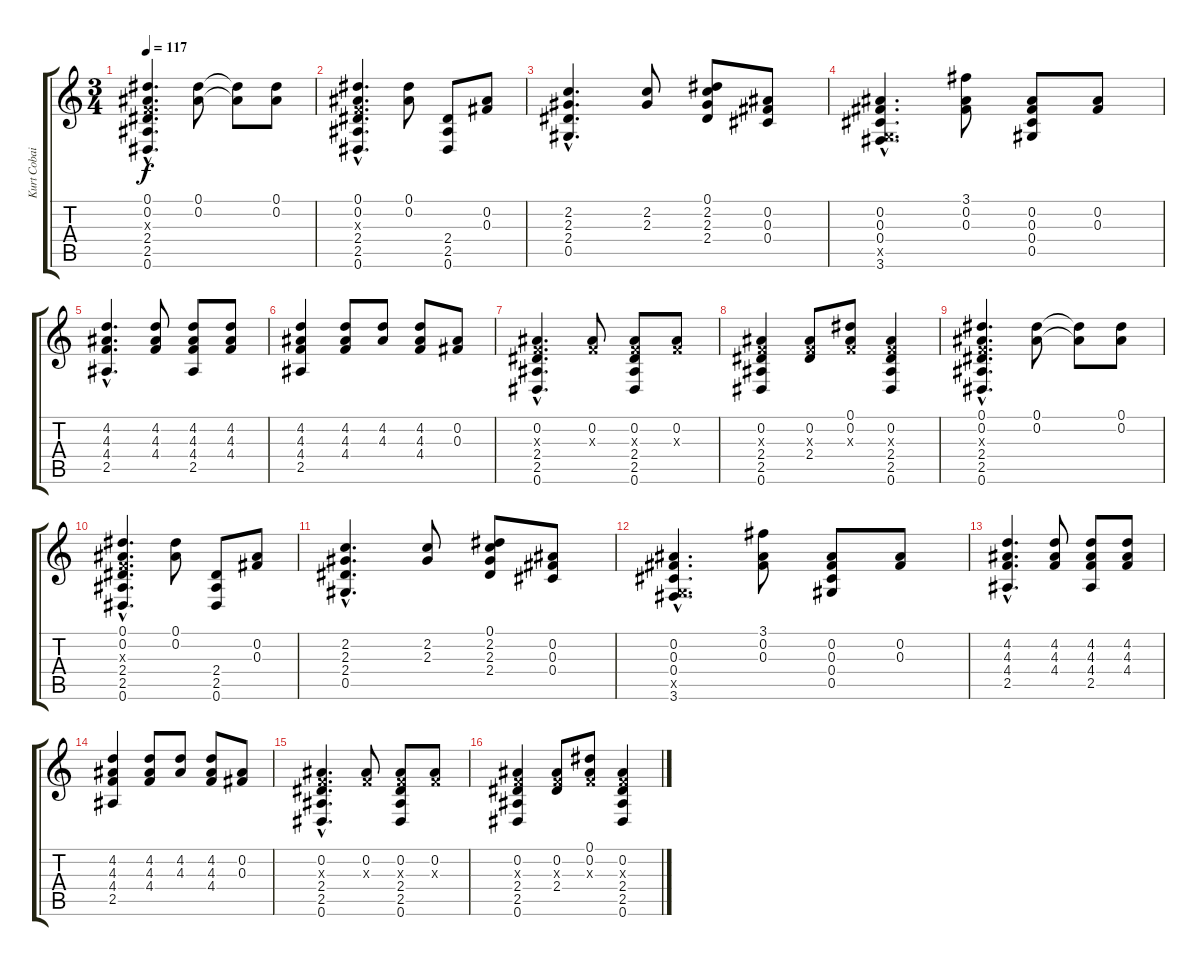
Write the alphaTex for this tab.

\track ("Kurt Cobain" "Kurt Cobai") {instrument acousticguitarsteel}
\staff {score tabs}
\tuning (Eb4 Bb3 Gb3 Db3 Ab2 Eb2) {hide}
\ts (3 4)
\tempo 117
\clef g2
\ks c
(0.1{hac} 0.2{hac} -1.3{hac x} 2.4{hac} 2.5{hac} 0.6{hac}).4{d dy f} (0.1 0.2).8 (0.1{t} 0.2{t}).8 (0.1 0.2).8 |
(0.1{hac} 0.2{hac} -1.3{hac x} 2.4{hac} 2.5{hac} 0.6{hac}).4{d} (0.1 0.2).8 (2.4 2.5 0.6).8 (0.2 0.3).8 |
(2.2{hac} 2.3{hac} 2.4{hac} 0.5{hac}).4{d} (2.2 2.3).8 (0.1 2.2 2.3 2.4).8 (0.2 0.3 0.4).8 |
(0.2{hac} 0.3{hac} 0.4{hac} -1.5{hac x} 3.6{hac}).4{d} (3.1 0.2 0.3).8 (0.2 0.3 0.4 0.5).8 (0.2 0.3).8 |
(4.2{hac} 4.3{hac} 4.4{hac} 2.5{hac}).4{d} (4.2 4.3 4.4).8 (4.2 4.3 4.4 2.5).8 (4.2 4.3 4.4).8 |
(4.2 4.3 4.4 2.5).4 (4.2 4.3 4.4).8 (4.2 4.3).8 (4.2 4.3 4.4).8 (0.2 0.3).8 |
(0.2{hac} -1.3{hac x} 2.4{hac} 2.5{hac} 0.6{hac}).4{d} (0.2 -1.3{x}).8 (0.2 -1.3{x} 2.4 2.5 0.6).8 (0.2 -1.3{x}).8 |
(0.2 -1.3{x} 2.4 2.5 0.6).4 (0.2 -1.3{x} 2.4).8 (0.1 0.2 -1.3{x}).8 (0.2 -1.3{x} 2.4 2.5 0.6).4 |
(0.1{hac} 0.2{hac} -1.3{hac x} 2.4{hac} 2.5{hac} 0.6{hac}).4{d} (0.1 0.2).8 (0.1{t} 0.2{t}).8 (0.1 0.2).8 |
(0.1{hac} 0.2{hac} -1.3{hac x} 2.4{hac} 2.5{hac} 0.6{hac}).4{d} (0.1 0.2).8 (2.4 2.5 0.6).8 (0.2 0.3).8 |
(2.2{hac} 2.3{hac} 2.4{hac} 0.5{hac}).4{d} (2.2 2.3).8 (0.1 2.2 2.3 2.4).8 (0.2 0.3 0.4).8 |
(0.2{hac} 0.3{hac} 0.4{hac} -1.5{hac x} 3.6{hac}).4{d} (3.1 0.2 0.3).8 (0.2 0.3 0.4 0.5).8 (0.2 0.3).8 |
(4.2{hac} 4.3{hac} 4.4{hac} 2.5{hac}).4{d} (4.2 4.3 4.4).8 (4.2 4.3 4.4 2.5).8 (4.2 4.3 4.4).8 |
(4.2 4.3 4.4 2.5).4 (4.2 4.3 4.4).8 (4.2 4.3).8 (4.2 4.3 4.4).8 (0.2 0.3).8 |
(0.2{hac} -1.3{hac x} 2.4{hac} 2.5{hac} 0.6{hac}).4{d} (0.2 -1.3{x}).8 (0.2 -1.3{x} 2.4 2.5 0.6).8 (0.2 -1.3{x}).8 |
(0.2 -1.3{x} 2.4 2.5 0.6).4 (0.2 -1.3{x} 2.4).8 (0.1 0.2 -1.3{x}).8 (0.2 -1.3{x} 2.4 2.5 0.6).4
